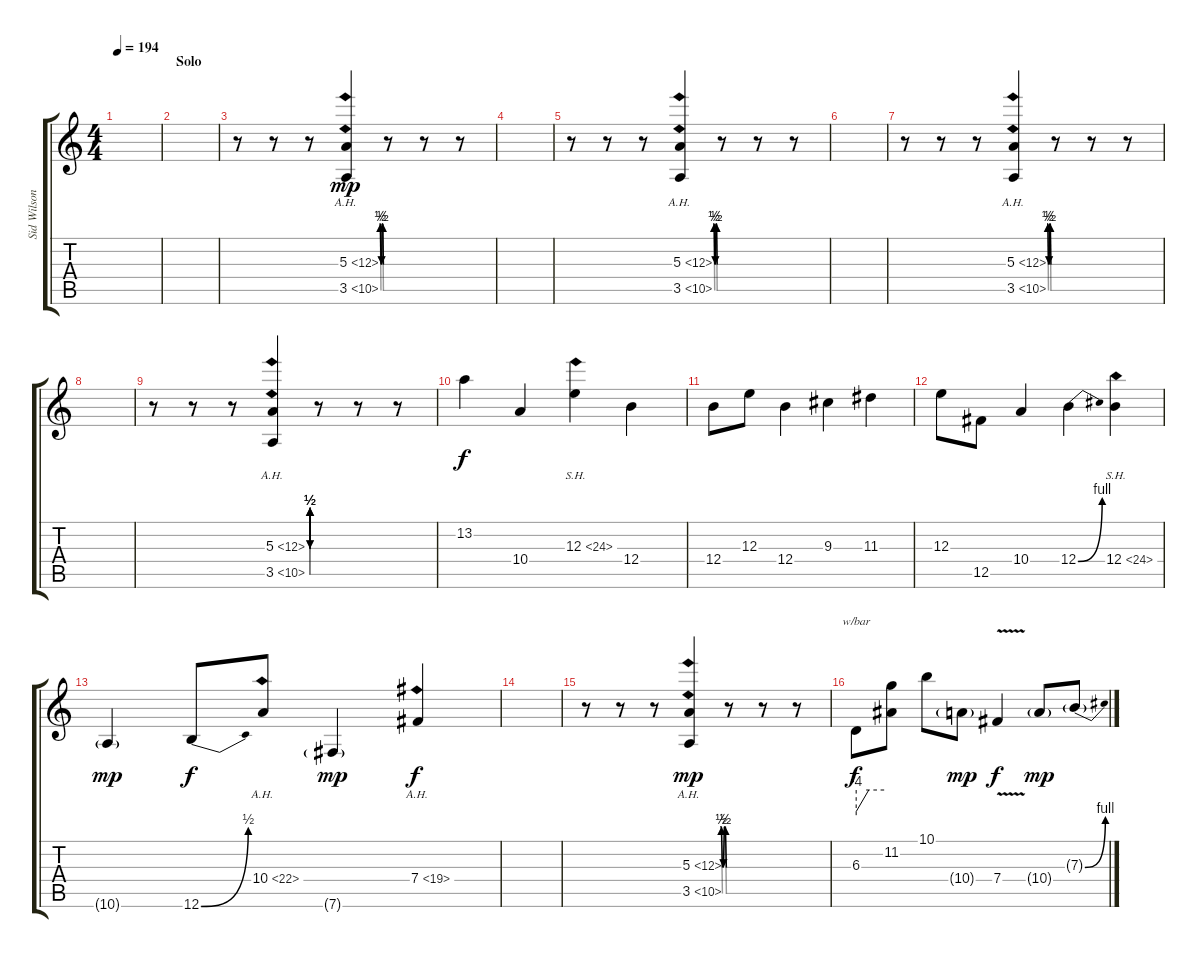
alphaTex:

\track ("Sid Wilson / Guitar Effects" "Sid Wilson") {instrument overdrivenguitar}
\staff {score tabs}
\tuning (Db4 Ab3 E3 B2 Gb2 B1) {hide}
\ts (4 4)
\tempo 194
\clef g2
\ks c
|
\section ("" "Solo")
|
r.8{volume 9 instrument blownbottle} r.8 r.8 (5.3{be (custom 0 0 10 2 20 2 30 0 40 0 50 2 60 2) ah 7} 3.5{be (custom 0 0 10 2 20 2 30 0 40 0 50 2 60 2) ah 7}).4{dy mp} r.8 r.8 r.8 |
|
r.8 r.8 r.8 (5.3{be (custom 0 0 10 2 20 2 30 0 40 0 50 2 60 2) ah 7} 3.5{be (custom 0 0 10 2 20 2 30 0 40 0 50 2 60 2) ah 7}).4 r.8 r.8 r.8 |
|
r.8 r.8 r.8 (5.3{be (custom 0 0 10 2 20 2 30 0 40 0 50 2 60 2) ah 7} 3.5{be (custom 0 0 10 2 20 2 30 0 40 0 50 2 60 2) ah 7}).4 r.8 r.8 r.8 |
|
r.8 r.8 r.8 (5.3{be (custom 0 0 10 2 20 2 30 0 40 0 50 2 60 2) ah 7} 3.5{be (custom 0 0 10 2 20 2 30 0 40 0 50 2 60 2) ah 7}).4 r.8 r.8 r.8 |
13.2.4{dy f volume 9 instrument lead1square} 10.4.4 12.3{sh 12}.4 12.4.4 |
12.4.8 12.3.8 12.4.4 9.3.4 11.3.4 |
12.3.8 12.5.8 10.4.4 12.4{be (bend 0 0 60 4)}.4 12.4{sh 12}.4 |
10.6{g}.4{dy mp} 12.6{be (bend 0 0 60 2)}.8{dy f} 10.4{ah 12}.8 7.6{g}.4{dy mp} 7.4{ah 12}.4{dy f} |
|
r.8{volume 5 instrument blownbottle} r.8 r.8 (5.3{be (custom 0 0 10 2 20 2 30 0 40 0 50 2 60 2) ah 7} 3.5{be (custom 0 0 10 2 20 2 30 0 40 0 50 2 60 2) ah 7}).4{dy mp} r.8 r.8 r.8 |
6.3.8{tbe (custom default 0 -16 27 0 60 0) dy f volume 11} (11.2 6.3{t}).8 10.1.8 10.4{g}.8{dy mp} 7.4{v}.4{dy f} 10.4{g}.8{dy mp} 7.3{be (bend 0 0 60 4) g}.8{volume 2}
